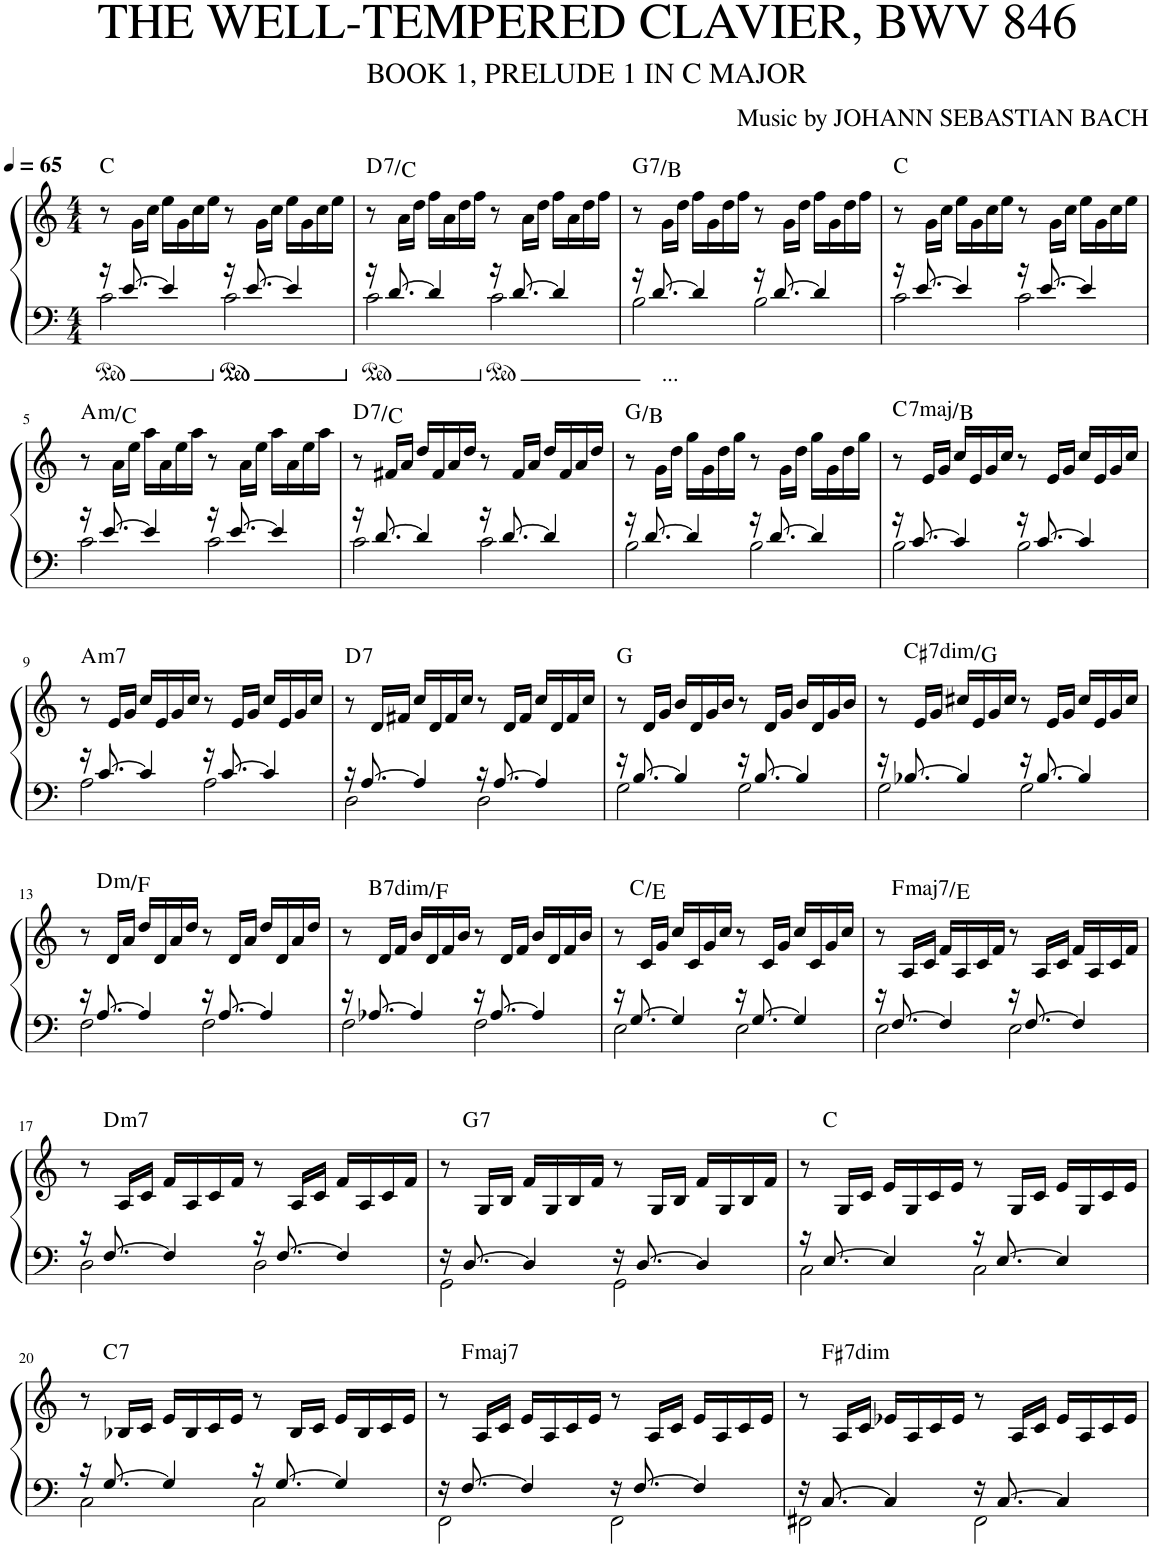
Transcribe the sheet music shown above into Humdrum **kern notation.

**kern	**kern	**harte
*part2	*part1	*part1
*staff2	*staff1	*
*I"Piano	*I"Piano	*
*I'Pno	*I'Pno	*
*clefF4	*clefG2	*
*k[]	*k[]	*
*M4/4	*M4/4	*
*MM65	*MM65	*
*ped	*	*
=1	=1	=1
*^	*	*
16r	2c\	8r	C:maj
[8.e/	.	.	.
.	.	16g\LL	.
.	.	16cc\JJ	.
4e/]	.	16ee\LL	.
.	.	16g\	.
.	.	16cc\	.
.	.	16ee\JJ	.
*Xped	*	*	*
*ped	*	*	*
16r	2c\	8r	.
*ped	*	*	*
[8.e/	.	.	.
.	.	16g\LL	.
.	.	16cc\JJ	.
4e/]	.	16ee\LL	.
.	.	16g\	.
.	.	16cc\	.
.	.	16ee\JJ	.
=2	=2	=2	=2
*Xped	*	*	*
*Xped	*	*	*
*ped	*	*	*
!	!	!	!LO:H:kt=7
16r	2c\	8r	D:7/b7
[8.d/	.	.	.
.	.	16a\LL	.
.	.	16dd\JJ	.
4d/]	.	16ff\LL	.
.	.	16a\	.
.	.	16dd\	.
.	.	16ff\JJ	.
*Xped	*	*	*
*ped	*	*	*
16r	2c\	8r	.
[8.d/	.	.	.
.	.	16a\LL	.
.	.	16dd\JJ	.
4d/]	.	16ff\LL	.
.	.	16a\	.
.	.	16dd\	.
.	.	16ff\JJ	.
=3	=3	=3	=3
*Xped	*	*	*
!	!	!	!LO:H:kt=7
16r	2B\	8r	G:7/3
[8.d/	.	.	.
.	.	16g\LL	.
.	.	16dd\JJ	.
4d/]	.	16ff\LL	.
.	.	16g\	.
.	.	16dd\	.
.	.	16ff\JJ	.
16r	2B\	8r	.
[8.d/	.	.	.
.	.	16g\LL	.
.	.	16dd\JJ	.
4d/]	.	16ff\LL	.
.	.	16g\	.
.	.	16dd\	.
.	.	16ff\JJ	.
=4	=4	=4	=4
16r	2c\	8r	C:maj
[8.e/	.	.	.
.	.	16g\LL	.
.	.	16cc\JJ	.
4e/]	.	16ee\LL	.
.	.	16g\	.
.	.	16cc\	.
.	.	16ee\JJ	.
16r	2c\	8r	.
[8.e/	.	.	.
.	.	16g\LL	.
.	.	16cc\JJ	.
4e/]	.	16ee\LL	.
.	.	16g\	.
.	.	16cc\	.
.	.	16ee\JJ	.
!!LO:LB:g=z
=5	=5	=5	=5
!	!	!	!LO:H:kt=m
16r	2c\	8r	A:min/b3
[8.e/	.	.	.
.	.	16a\LL	.
.	.	16ee\JJ	.
4e/]	.	16aa\LL	.
.	.	16a\	.
.	.	16ee\	.
.	.	16aa\JJ	.
16r	2c\	8r	.
[8.e/	.	.	.
.	.	16a\LL	.
.	.	16ee\JJ	.
4e/]	.	16aa\LL	.
.	.	16a\	.
.	.	16ee\	.
.	.	16aa\JJ	.
=6	=6	=6	=6
!	!	!	!LO:H:kt=7
16r	2c\	8r	D:7/b7
[8.d/	.	.	.
.	.	16f#X/LL	.
.	.	16a/JJ	.
4d/]	.	16dd/LL	.
.	.	16f#/	.
.	.	16a/	.
.	.	16dd/JJ	.
16r	2c\	8r	.
[8.d/	.	.	.
.	.	16f#/LL	.
.	.	16a/JJ	.
4d/]	.	16dd/LL	.
.	.	16f#/	.
.	.	16a/	.
.	.	16dd/JJ	.
=7	=7	=7	=7
16r	2B\	8r	G:maj/3
[8.d/	.	.	.
.	.	16g\LL	.
.	.	16dd\JJ	.
4d/]	.	16gg\LL	.
.	.	16g\	.
.	.	16dd\	.
.	.	16gg\JJ	.
16r	2B\	8r	.
[8.d/	.	.	.
.	.	16g\LL	.
.	.	16dd\JJ	.
4d/]	.	16gg\LL	.
.	.	16g\	.
.	.	16dd\	.
.	.	16gg\JJ	.
=8	=8	=8	=8
!	!	!	!LO:H:kt=7
16r	2B\	8r	C:7/7
[8.c/	.	.	.
.	.	16e/LL	.
.	.	16g/JJ	.
4c/]	.	16cc/LL	.
.	.	16e/	.
.	.	16g/	.
.	.	16cc/JJ	.
16r	2B\	8r	.
[8.c/	.	.	.
.	.	16e/LL	.
.	.	16g/JJ	.
4c/]	.	16cc/LL	.
.	.	16e/	.
.	.	16g/	.
.	.	16cc/JJ	.
!!LO:LB:g=z
=9	=9	=9	=9
!	!	!	!LO:H:kt=m7
16r	2A\	8r	A:min7
[8.c/	.	.	.
.	.	16e/LL	.
.	.	16g/JJ	.
4c/]	.	16cc/LL	.
.	.	16e/	.
.	.	16g/	.
.	.	16cc/JJ	.
16r	2A\	8r	.
[8.c/	.	.	.
.	.	16e/LL	.
.	.	16g/JJ	.
4c/]	.	16cc/LL	.
.	.	16e/	.
.	.	16g/	.
.	.	16cc/JJ	.
=10	=10	=10	=10
!	!	!	!LO:H:kt=7
16r	2D\	8r	D:7
[8.A/	.	.	.
.	.	16d/LL	.
.	.	16f#X/JJ	.
4A/]	.	16cc/LL	.
.	.	16d/	.
.	.	16f#/	.
.	.	16cc/JJ	.
16r	2D\	8r	.
[8.A/	.	.	.
.	.	16d/LL	.
.	.	16f#/JJ	.
4A/]	.	16cc/LL	.
.	.	16d/	.
.	.	16f#/	.
.	.	16cc/JJ	.
=11	=11	=11	=11
16r	2G\	8r	G:maj
[8.B/	.	.	.
.	.	16d/LL	.
.	.	16g/JJ	.
4B/]	.	16b/LL	.
.	.	16d/	.
.	.	16g/	.
.	.	16b/JJ	.
16r	2G\	8r	.
[8.B/	.	.	.
.	.	16d/LL	.
.	.	16g/JJ	.
4B/]	.	16b/LL	.
.	.	16d/	.
.	.	16g/	.
.	.	16b/JJ	.
=12	=12	=12	=12
*	*	*^	*
16r	2G\	8r	16ryy	.
!	!	!	!	!LO:H:kt=7dim
[8.B-X/	.	.	2...ryy	C#:dim/b5
.	.	16e/LL	.	.
.	.	16g/JJ	.	.
4B-/]	.	16cc#X/LL	.	.
.	.	16e/	.	.
.	.	16g/	.	.
.	.	16cc#/JJ	.	.
16r	2G\	8r	.	.
[8.B-/	.	.	.	.
.	.	16e/LL	.	.
.	.	16g/JJ	.	.
4B-/]	.	16cc#/LL	.	.
.	.	16e/	.	.
.	.	16g/	.	.
.	.	16cc#/JJ	.	.
!!LO:LB:g=z	!!
=13	=13	=13	=13	=13
16r	2F\	8r	16ryy	.
!	!	!	!	!LO:H:kt=m
[8.A/	.	.	2...ryy	D:min/b3
.	.	16d/LL	.	.
.	.	16a/JJ	.	.
4A/]	.	16dd/LL	.	.
.	.	16d/	.	.
.	.	16a/	.	.
.	.	16dd/JJ	.	.
16r	2F\	8r	.	.
[8.A/	.	.	.	.
.	.	16d/LL	.	.
.	.	16a/JJ	.	.
4A/]	.	16dd/LL	.	.
.	.	16d/	.	.
.	.	16a/	.	.
.	.	16dd/JJ	.	.
=14	=14	=14	=14	=14
16r	2F\	8r	16ryy	.
!	!	!	!	!LO:H:kt=7dim
[8.A-X/	.	.	2...ryy	B:dim/b5
.	.	16d/LL	.	.
.	.	16f/JJ	.	.
4A-/]	.	16b/LL	.	.
.	.	16d/	.	.
.	.	16f/	.	.
.	.	16b/JJ	.	.
16r	2F\	8r	.	.
[8.A-/	.	.	.	.
.	.	16d/LL	.	.
.	.	16f/JJ	.	.
4A-/]	.	16b/LL	.	.
.	.	16d/	.	.
.	.	16f/	.	.
.	.	16b/JJ	.	.
=15	=15	=15	=15	=15
16r	2E\	8r	16ryy	.
[8.G/	.	.	2...ryy	C:maj/3
.	.	16c/LL	.	.
.	.	16g/JJ	.	.
4G/]	.	16cc/LL	.	.
.	.	16c/	.	.
.	.	16g/	.	.
.	.	16cc/JJ	.	.
16r	2E\	8r	.	.
[8.G/	.	.	.	.
.	.	16c/LL	.	.
.	.	16g/JJ	.	.
4G/]	.	16cc/LL	.	.
.	.	16c/	.	.
.	.	16g/	.	.
.	.	16cc/JJ	.	.
=16	=16	=16	=16	=16
16r	2E\	8r	16ryy	.
!	!	!	!	!LO:H:kt=maj7
[8.F/	.	.	2...ryy	F:maj7/7
.	.	16A/LL	.	.
.	.	16c/JJ	.	.
4F/]	.	16f/LL	.	.
.	.	16A/	.	.
.	.	16c/	.	.
.	.	16f/JJ	.	.
16r	2E\	8r	.	.
[8.F/	.	.	.	.
.	.	16A/LL	.	.
.	.	16c/JJ	.	.
4F/]	.	16f/LL	.	.
.	.	16A/	.	.
.	.	16c/	.	.
.	.	16f/JJ	.	.
!!LO:LB:g=z	!!
=17	=17	=17	=17	=17
16r	2D\	8r	16ryy	.
!	!	!	!	!LO:H:kt=m7
[8.F/	.	.	2...ryy	D:min7
.	.	16A/LL	.	.
.	.	16c/JJ	.	.
4F/]	.	16f/LL	.	.
.	.	16A/	.	.
.	.	16c/	.	.
.	.	16f/JJ	.	.
16r	2D\	8r	.	.
[8.F/	.	.	.	.
.	.	16A/LL	.	.
.	.	16c/JJ	.	.
4F/]	.	16f/LL	.	.
.	.	16A/	.	.
.	.	16c/	.	.
.	.	16f/JJ	.	.
=18	=18	=18	=18	=18
16r	2GG\	8r	16ryy	.
!	!	!	!	!LO:H:kt=7
[8.D/	.	.	2...ryy	G:7
.	.	16G/LL	.	.
.	.	16B/JJ	.	.
4D/]	.	16f/LL	.	.
.	.	16G/	.	.
.	.	16B/	.	.
.	.	16f/JJ	.	.
16r	2GG\	8r	.	.
[8.D/	.	.	.	.
.	.	16G/LL	.	.
.	.	16B/JJ	.	.
4D/]	.	16f/LL	.	.
.	.	16G/	.	.
.	.	16B/	.	.
.	.	16f/JJ	.	.
=19	=19	=19	=19	=19
16r	2C\	8r	16ryy	.
[8.E/	.	.	2...ryy	C:maj
.	.	16G/LL	.	.
.	.	16c/JJ	.	.
4E/]	.	16e/LL	.	.
.	.	16G/	.	.
.	.	16c/	.	.
.	.	16e/JJ	.	.
16r	2C\	8r	.	.
[8.E/	.	.	.	.
.	.	16G/LL	.	.
.	.	16c/JJ	.	.
4E/]	.	16e/LL	.	.
.	.	16G/	.	.
.	.	16c/	.	.
.	.	16e/JJ	.	.
!!LO:LB:g=z	!!
=20	=20	=20	=20	=20
16r	2C\	8r	16ryy	.
!	!	!	!	!LO:H:kt=7
[8.G/	.	.	2...ryy	C:7
.	.	16B-X/LL	.	.
.	.	16c/JJ	.	.
4G/]	.	16e/LL	.	.
.	.	16B-/	.	.
.	.	16c/	.	.
.	.	16e/JJ	.	.
16r	2C\	8r	.	.
[8.G/	.	.	.	.
.	.	16B-/LL	.	.
.	.	16c/JJ	.	.
4G/]	.	16e/LL	.	.
.	.	16B-/	.	.
.	.	16c/	.	.
.	.	16e/JJ	.	.
=21	=21	=21	=21	=21
16r	2FF\	8r	16ryy	.
!	!	!	!	!LO:H:kt=maj7
[8.F/	.	.	2...ryy	F:maj7
.	.	16A/LL	.	.
.	.	16c/JJ	.	.
4F/]	.	16e/LL	.	.
.	.	16A/	.	.
.	.	16c/	.	.
.	.	16e/JJ	.	.
16r	2FF\	8r	.	.
[8.F/	.	.	.	.
.	.	16A/LL	.	.
.	.	16c/JJ	.	.
4F/]	.	16e/LL	.	.
.	.	16A/	.	.
.	.	16c/	.	.
.	.	16e/JJ	.	.
=22	=22	=22	=22	=22
16r	2FF#X\	8r	16ryy	.
!	!	!	!	!LO:H:kt=7dim
[8.C/	.	.	2...ryy	F#:dim
.	.	16A/LL	.	.
.	.	16c/JJ	.	.
4C/]	.	16e-X/LL	.	.
.	.	16A/	.	.
.	.	16c/	.	.
.	.	16e-/JJ	.	.
16r	2FF#\	8r	.	.
[8.C/	.	.	.	.
.	.	16A/LL	.	.
.	.	16c/JJ	.	.
4C/]	.	16e-/LL	.	.
.	.	16A/	.	.
.	.	16c/	.	.
.	.	16e-/JJ	.	.
*v	*v	*	*	*
*	*v	*v	*
=	=	=
*-	*-	*-
